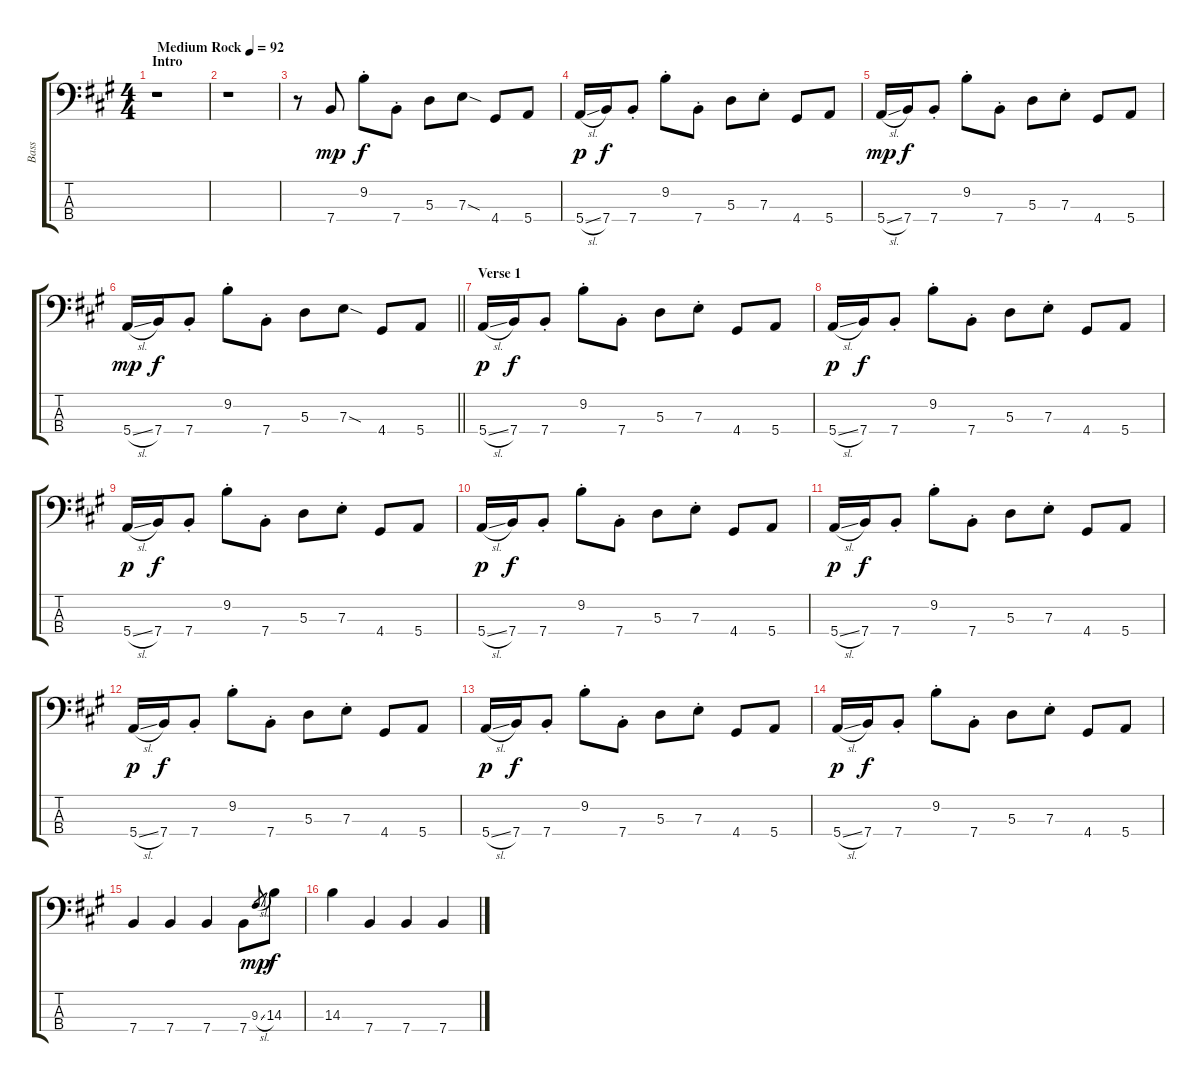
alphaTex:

\track ("Bass" "Bass") {instrument electricbassfinger}
\staff {score tabs}
\tuning (G2 D2 A1 E1) {hide}
\ts (4 4)
\section ("" "Intro")
\tempo (92 "Medium Rock")
\clef f4
\ks f#minor
r.1{dy mp instrument electricbassfinger} |
r.1 |
r.8 7.4.8 9.2{st}.8{dy f} 7.4{st}.8 5.3.8 7.3{sod}.8 4.4.8 5.4.8 |
5.4{sl}.16{dy p} 7.4.16{dy f} 7.4{st}.8 9.2{st}.8 7.4{st}.8 5.3.8 7.3{st}.8 4.4.8 5.4.8 |
5.4{sl}.16{dy mp} 7.4.16{dy f} 7.4{st}.8 9.2{st}.8 7.4{st}.8 5.3.8 7.3{st}.8 4.4.8 5.4.8 |
\barLineRight lightlight
5.4{sl}.16{dy mp} 7.4.16{dy f} 7.4{st}.8 9.2{st}.8 7.4{st}.8 5.3.8 7.3{sod}.8 4.4.8 5.4.8 |
\section ("" "Verse 1")
5.4{sl}.16{dy p} 7.4.16{dy f} 7.4{st}.8 9.2{st}.8 7.4{st}.8 5.3.8 7.3{st}.8 4.4.8 5.4.8 |
5.4{sl}.16{dy p} 7.4.16{dy f} 7.4{st}.8 9.2{st}.8 7.4{st}.8 5.3.8 7.3{st}.8 4.4.8 5.4.8 |
5.4{sl}.16{dy p} 7.4.16{dy f} 7.4{st}.8 9.2{st}.8 7.4{st}.8 5.3.8 7.3{st}.8 4.4.8 5.4.8 |
5.4{sl}.16{dy p} 7.4.16{dy f} 7.4{st}.8 9.2{st}.8 7.4{st}.8 5.3.8 7.3{st}.8 4.4.8 5.4.8 |
5.4{sl}.16{dy p} 7.4.16{dy f} 7.4{st}.8 9.2{st}.8 7.4{st}.8 5.3.8 7.3{st}.8 4.4.8 5.4.8 |
5.4{sl}.16{dy p} 7.4.16{dy f} 7.4{st}.8 9.2{st}.8 7.4{st}.8 5.3.8 7.3{st}.8 4.4.8 5.4.8 |
5.4{sl}.16{dy p} 7.4.16{dy f} 7.4{st}.8 9.2{st}.8 7.4{st}.8 5.3.8 7.3{st}.8 4.4.8 5.4.8 |
5.4{sl}.16{dy p} 7.4.16{dy f} 7.4{st}.8 9.2{st}.8 7.4{st}.8 5.3.8 7.3{st}.8 4.4.8 5.4.8 |
7.4.4 7.4.4 7.4.4 7.4.8 9.3{sl}.8{gr dy mp} 14.3.8{dy f} |
14.3.4 7.4.4 7.4.4 7.4.4
